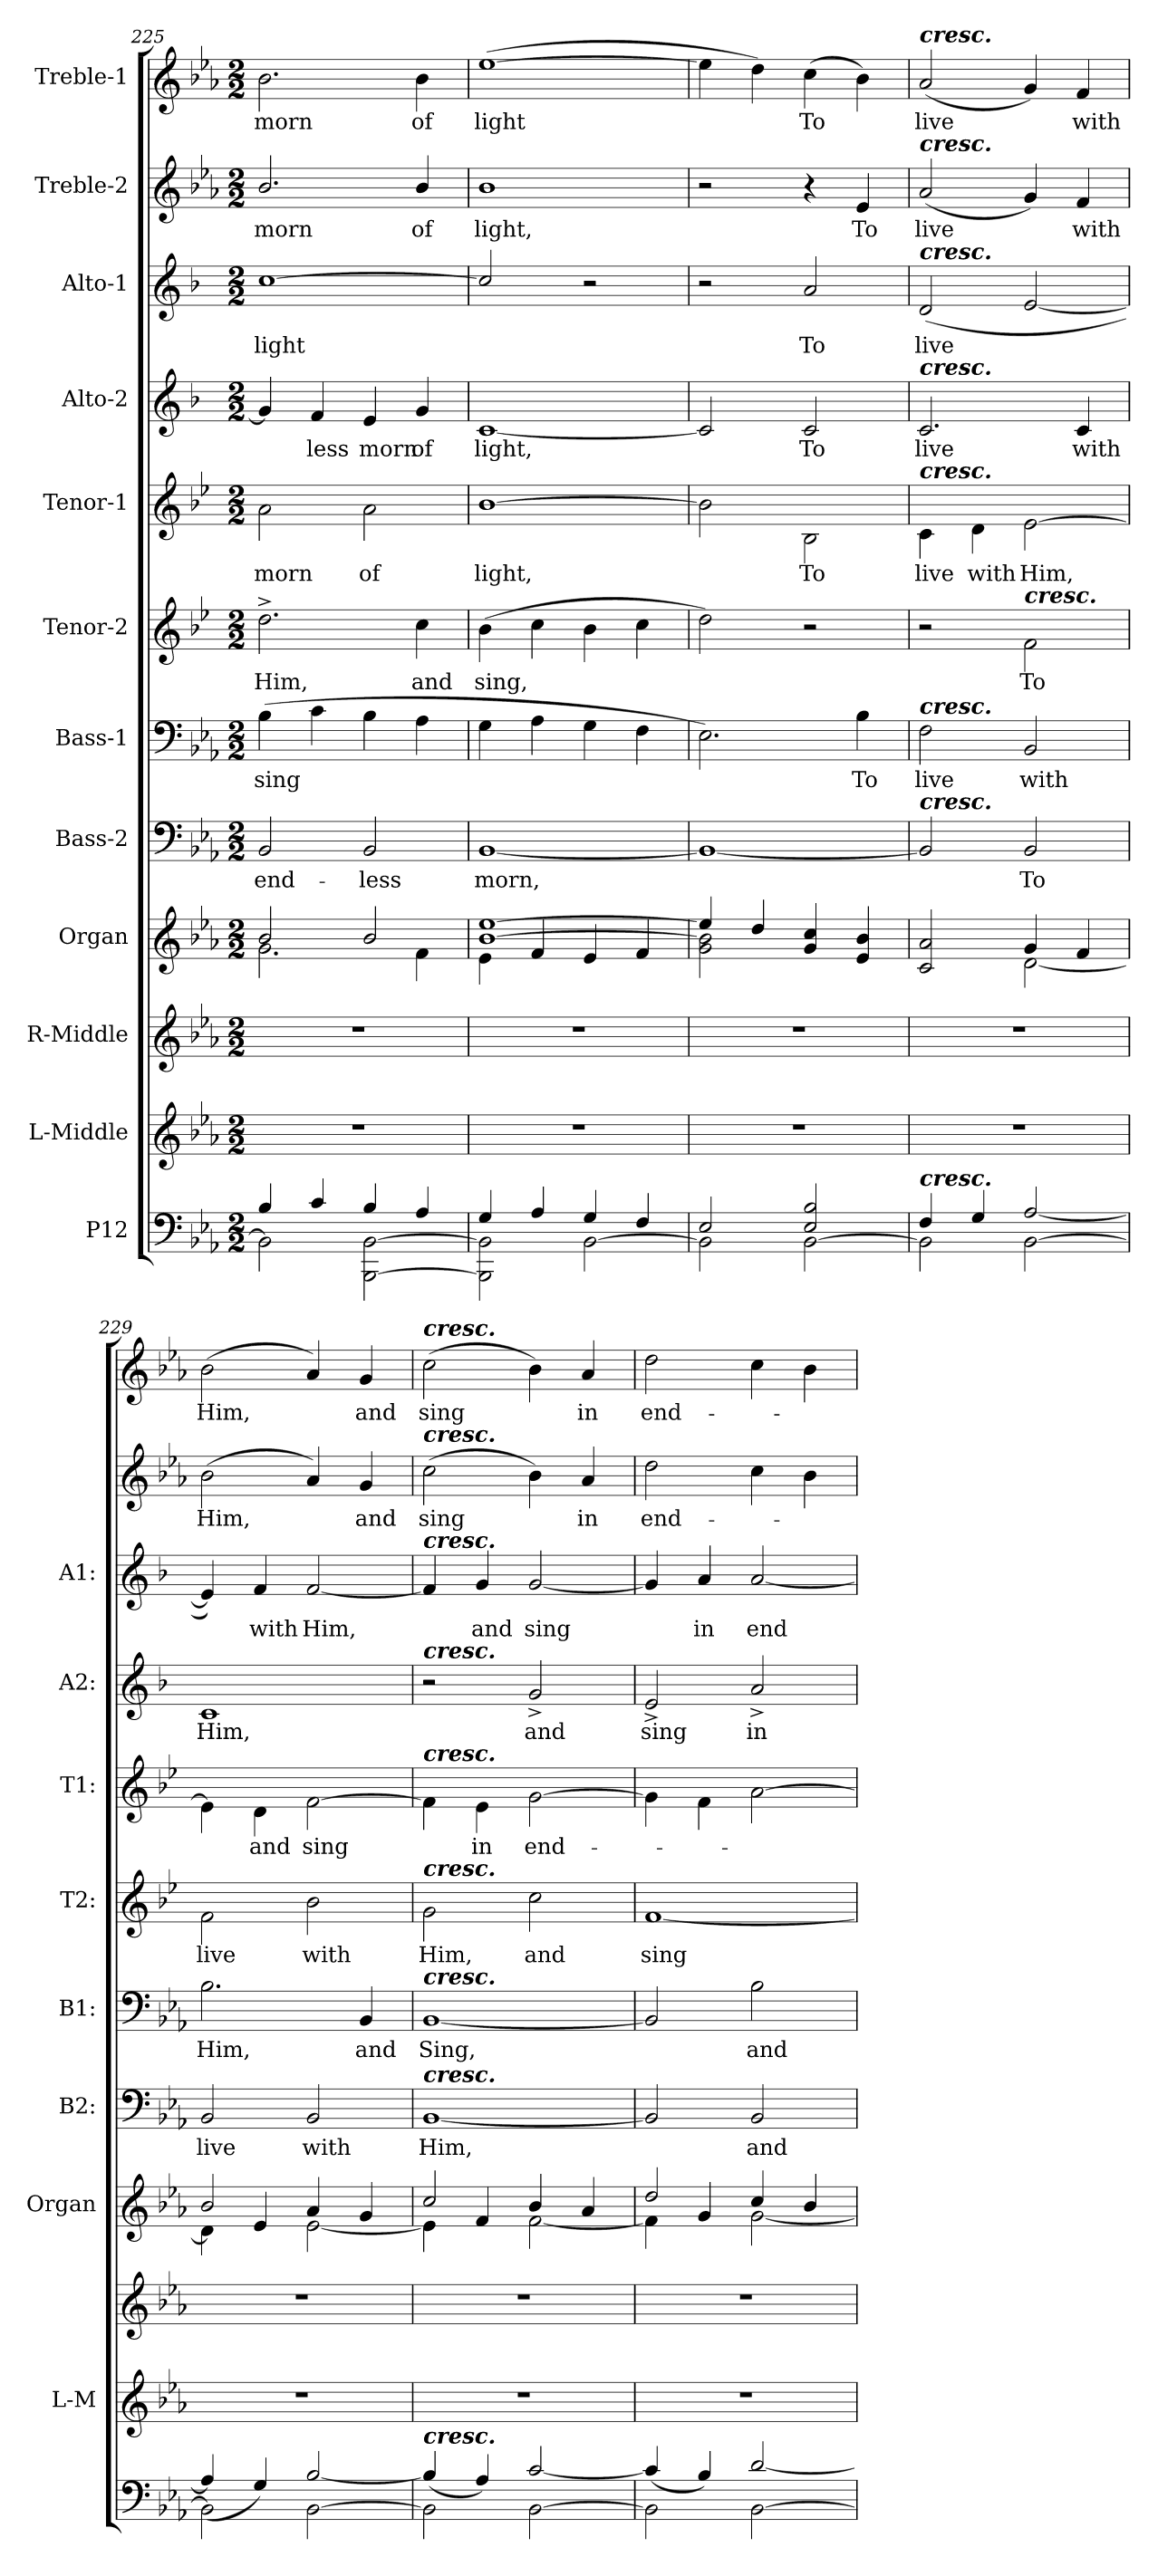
**kern	**kern	**kern	**kern	**kern	**text	**kern	**text	**kern	**text	**kern	**text	**kern	**text	**kern	**text	**kern	**text	**kern	**text
*part12	*part11	*part10	*part9	*part8	*part8	*part7	*part7	*part6	*part6	*part5	*part5	*part4	*part4	*part3	*part3	*part2	*part2	*part1	*part1
*staff12	*staff11	*staff10	*staff9	*staff8	*staff8	*staff7	*staff7	*staff6	*staff6	*staff5	*staff5	*staff4	*staff4	*staff3	*staff3	*staff2	*staff2	*staff1	*staff1
*I"P12	*I"L-Middle	*I"R-Middle	*I"Organ	*I"Bass-2	*	*I"Bass-1	*	*I"Tenor-2	*	*I"Tenor-1	*	*I"Alto-2	*	*I"Alto-1	*	*I"Treble-2	*	*I"Treble-1	*
*	*I'L-M	*	*I'Organ	*I'B2:	*	*I'B1:	*	*I'T2:	*	*I'T1:	*	*I'A2:	*	*I'A1:	*	*	*	*	*
!!LO:PB:g=z
*clefF4	*clefG2	*clefG2	*clefG2	*clefF4	*	*clefF4	*	*clefG2	*	*clefG2	*	*clefG2	*	*clefG2	*	*clefG2	*	*clefG2	*
*	*	*	*	*	*	*	*	*ITrd4c7	*	*ITrd4c7	*	*ITrd1c2	*	*ITrd1c2	*	*ITrd-7c-12	*	*ITrd-7c-12	*
*k[b-e-a-]	*k[b-e-a-]	*k[b-e-a-]	*k[b-e-a-]	*k[b-e-a-]	*	*k[b-e-a-]	*	*k[b-e-a-]	*	*k[b-e-a-]	*	*k[b-e-a-]	*	*k[b-e-a-]	*	*k[b-e-a-]	*	*k[b-e-a-]	*
*E-:	*E-:	*E-:	*E-:	*E-:	*	*E-:	*	*E-:	*	*E-:	*	*E-:	*	*E-:	*	*E-:	*	*E-:	*
*M2/2	*M2/2	*M2/2	*M2/2	*M2/2	*	*M2/2	*	*M2/2	*	*M2/2	*	*M2/2	*	*M2/2	*	*M2/2	*	*M2/2	*
=225	=225	=225	=225	=225	=225	=225	=225	=225	=225	=225	=225	=225	=225	=225	=225	=225	=225	=225	=225
*^	*	*	*^	*	*	*	*	*	*	*	*	*	*	*	*	*	*	*	*
!	!	!	!	!	!	!	!LO:LY:b	!	!LO:LY:b	!	!LO:LY:b	!	!LO:LY:b	!	!	!	!LO:LY:b	!	!LO:LY:b	!	!LO:LY:b
2BB-\]	4B-/	1r	1r	2b-/	2.g\	2BB-/	end-	(>4B-\	sing	2.g^\	Him,	2d\	morn	4f/]	.	[1b-	light	2.bb-/	morn	2.bb-\	morn
!	!	!	!	!	!	!	!	!	!	!	!	!	!	!	!LO:LY:b	!	!	!	!	!	!
.	4c/	.	.	.	.	.	.	4c\	.	.	.	.	.	4e-/	-less	.	.	.	.	.	.
!	!	!	!	!	!	!	!LO:LY:b	!	!	!	!	!	!LO:LY:b	!	!LO:LY:b	!	!	!	!	!	!
[2BBB-\ [2BB-\	4B-/	.	.	2b-/	.	2BB-/	-less	4B-\	.	.	.	2d\	of	4d/	morn	.	.	.	.	.	.
!	!	!	!	!	!	!	!	!	!	!	!LO:LY:b	!	!	!	!LO:LY:b	!	!	!	!LO:LY:b	!	!LO:LY:b
.	4A-/	.	.	.	4f\	.	.	4A-\	.	4f\	and	.	.	4f/	of	.	.	4bb-/	of	4bb-\	of
=226	=226	=226	=226	=226	=226	=226	=226	=226	=226	=226	=226	=226	=226	=226	=226	=226	=226	=226	=226	=226	=226
!	!	!	!	!	!	!	!LO:LY:b	!	!	!	!LO:LY:b	!	!LO:LY:b	!	!LO:LY:b	!	!	!	!LO:LY:b	!	!LO:LY:b
2BBB-\] 2BB-\]	4G/	1r	1r	[1b- [1ee-	4e-\	[1BB-	morn,	4G\	.	(>4e-\	sing,	[1e-	light,	[1B-	light,	2b-/]	.	1bb-	light,	(>[1eee-	light
.	4A-/	.	.	.	4f/	.	.	4A-\	.	4f\	.	.	.	.	.	.	.	.	.	.	.
[2BB-\	4G/	.	.	.	4e-/	.	.	4G\	.	4e-\	.	.	.	.	.	2r	.	.	.	.	.
.	4F/	.	.	.	4f/	.	.	4F\	.	4f\	.	.	.	.	.	.	.	.	.	.	.
=227	=227	=227	=227	=227	=227	=227	=227	=227	=227	=227	=227	=227	=227	=227	=227	=227	=227	=227	=227	=227	=227
2BB-\]	2E-/	1r	1r	4ee-/]	2g\ 2b-\]	1BB-_	.	2.E-\)	.	2g\)	.	2e-\]	.	2B-/]	.	2r	.	2r	.	4eee-\]	.
.	.	.	.	4dd/	.	.	.	.	.	.	.	.	.	.	.	.	.	.	.	4ddd\)	.
!	!	!	!	!	!	!	!	!	!	!	!	!	!LO:LY:b	!	!LO:LY:b	!	!LO:LY:b	!	!	!	!LO:LY:b
[2BB-\	2E-/ 2B-/	.	.	4g/ 4cc/	2ryy	.	.	.	.	2r	.	2E-\	To	2B-/	To	2g/	To	4r	.	(>4ccc\	To
!	!	!	!	!	!	!	!	!	!LO:LY:b	!	!	!	!	!	!	!	!	!	!LO:LY:b	!	!
.	.	.	.	4e-/ 4b-/	.	.	.	4B-\	To	.	.	.	.	.	.	.	.	4ee-/	To	4bb-\)	.
=228	=228	=228	=228	=228	=228	=228	=228	=228	=228	=228	=228	=228	=228	=228	=228	=228	=228	=228	=228	=228	=228
!	!	!	!	!	!	!	!	!	!	!	!	!	!	!	!	!	!	!	!	!LO:TX:a:Bi:t=cresc.	!
!	!	!	!	!	!	!	!	!	!	!	!	!	!	!	!	!	!	!LO:TX:a:Bi:t=cresc.	!	!	!
!	!	!	!	!	!	!	!	!	!	!	!	!	!	!	!	!LO:TX:a:Bi:t=cresc.	!	!	!	!	!
!	!	!	!	!	!	!	!	!	!	!	!	!	!	!LO:TX:a:Bi:t=cresc.	!	!	!	!	!	!	!
!	!	!	!	!	!	!	!	!	!	!	!	!LO:TX:a:Bi:t=cresc.	!	!	!	!	!	!	!	!	!
!	!	!	!	!	!	!	!	!LO:TX:a:Bi:t=cresc.	!	!	!	!	!	!	!	!	!	!	!	!	!
!	!	!	!	!	!	!LO:TX:a:Bi:t=cresc.	!	!	!	!	!	!	!	!	!	!	!	!	!	!	!
!LO:TX:a:Bi:t=cresc.	!	!	!	!	!	!	!	!	!	!	!	!	!	!	!	!	!	!	!	!	!
!	!	!	!	!	!	!	!	!	!LO:LY:b	!	!	!	!LO:LY:b	!	!LO:LY:b	!	!LO:LY:b	!	!LO:LY:b	!	!LO:LY:b
2BB-\]	4F/	1r	1r	2c/ 2a-/	2ryy	2BB-/]	.	2F\	live	2r	.	4F\	live	2.B-/	live	(<2c/	live	(<2aa-/	live	(<2aa-/	live
!	!	!	!	!	!	!	!	!	!	!	!	!	!LO:LY:b	!	!	!	!	!	!	!	!
.	4G/	.	.	.	.	.	.	.	.	.	.	4G\	with	.	.	.	.	.	.	.	.
!	!	!	!	!	!	!	!	!	!	!LO:TX:a:Bi:t=cresc.	!	!	!	!	!	!	!	!	!	!	!
!	!	!	!	!	!	!	!LO:LY:b	!	!LO:LY:b	!	!LO:LY:b	!	!LO:LY:b	!	!	!	!	!	!	!	!
[2BB-\	[2A-/	.	.	4g/	[2d\	2BB-/	To	2BB-/	with	2B-\	To	[2A-\	Him,	.	.	[2d/	.	4gg/)	.	4gg/)	.
!	!	!	!	!	!	!	!	!	!	!	!	!	!	!	!LO:LY:b	!	!	!	!LO:LY:b	!	!LO:LY:b
.	.	.	.	4f/	.	.	.	.	.	.	.	.	.	4B-/	with	.	.	4ff/	with	4ff/	with
=229	=229	=229	=229	=229	=229	=229	=229	=229	=229	=229	=229	=229	=229	=229	=229	=229	=229	=229	=229	=229	=229
!	!	!	!	!	!	!	!LO:LY:b	!	!LO:LY:b	!	!LO:LY:b	!	!	!	!LO:LY:b	!	!	!	!LO:LY:b	!	!LO:LY:b
2BB-\]	(>4A-/]	1r	1r	2b-/	4d\]	2BB-/	live	2.B-\	Him,	2B-\	live	4A-\]	.	1B-	Him,	4d/])	.	(>2bb-\	Him,	(>2bb-\	Him,
!	!	!	!	!	!	!	!	!	!	!	!	!	!LO:LY:b	!	!	!	!LO:LY:b	!	!	!	!
.	4G/)	.	.	.	4e-/	.	.	.	.	.	.	4G\	and	.	.	4e-/	with	.	.	.	.
!	!	!	!	!	!	!	!LO:LY:b	!	!	!	!LO:LY:b	!	!LO:LY:b	!	!	!	!LO:LY:b	!	!	!	!
[2BB-\	[2B-/	.	.	4a-/	[2e-\	2BB-/	with	.	.	2e-\	with	[2B-\	sing	.	.	[2e-/	Him,	4aa-/)	.	4aa-/)	.
!	!	!	!	!	!	!	!	!	!LO:LY:b	!	!	!	!	!	!	!	!	!	!LO:LY:b	!	!LO:LY:b
.	.	.	.	4g/	.	.	.	4BB-/	and	.	.	.	.	.	.	.	.	4gg/	and	4gg/	and
!!LO:PB:g=z
=230	=230	=230	=230	=230	=230	=230	=230	=230	=230	=230	=230	=230	=230	=230	=230	=230	=230	=230	=230	=230	=230
!	!	!	!	!	!	!	!	!	!	!	!	!	!	!	!	!	!	!	!	!LO:TX:a:Bi:t=cresc.	!
!	!	!	!	!	!	!	!	!	!	!	!	!	!	!	!	!	!	!LO:TX:a:Bi:t=cresc.	!	!	!
!	!	!	!	!	!	!	!	!	!	!	!	!	!	!	!	!LO:TX:a:Bi:t=cresc.	!	!	!	!	!
!	!	!	!	!	!	!	!	!	!	!	!	!	!	!LO:TX:a:Bi:t=cresc.	!	!	!	!	!	!	!
!	!	!	!	!	!	!	!	!	!	!	!	!LO:TX:a:Bi:t=cresc.	!	!	!	!	!	!	!	!	!
!	!	!	!	!	!	!	!	!	!	!LO:TX:a:Bi:t=cresc.	!	!	!	!	!	!	!	!	!	!	!
!	!	!	!	!	!	!	!	!LO:TX:a:Bi:t=cresc.	!	!	!	!	!	!	!	!	!	!	!	!	!
!	!	!	!	!	!	!LO:TX:a:Bi:t=cresc.	!	!	!	!	!	!	!	!	!	!	!	!	!	!	!
!LO:TX:a:Bi:t=cresc.	!	!	!	!	!	!	!	!	!	!	!	!	!	!	!	!	!	!	!	!	!
!	!	!	!	!	!	!	!LO:LY:b	!	!LO:LY:b	!	!LO:LY:b	!	!	!	!	!	!	!	!LO:LY:b	!	!LO:LY:b
2BB-\]	(>4B-/]	1r	1r	2cc/	4e-\]	[1BB-	Him,	[1BB-	Sing,	2c\	Him,	4B-\]	.	2r	.	4e-/]	.	(>2ccc\	sing	(>2ccc\	sing
!	!	!	!	!	!	!	!	!	!	!	!	!	!LO:LY:b	!	!	!	!LO:LY:b	!	!	!	!
.	4A-/)	.	.	.	4f/	.	.	.	.	.	.	4A-\	in	.	.	4f/	and	.	.	.	.
!	!	!	!	!	!	!	!	!	!	!	!LO:LY:b	!	!LO:LY:b	!	!LO:LY:b	!	!LO:LY:b	!	!	!	!
[2BB-\	[2c/	.	.	4b-/	[2f\	.	.	.	.	2f\	and	[2c\	end-	2f^/	and	[2f/	sing	4bb-\)	.	4bb-\)	.
!	!	!	!	!	!	!	!	!	!	!	!	!	!	!	!	!	!	!	!LO:LY:b	!	!LO:LY:b
.	.	.	.	4a-/	.	.	.	.	.	.	.	.	.	.	.	.	.	4aa-/	in	4aa-/	in
=231	=231	=231	=231	=231	=231	=231	=231	=231	=231	=231	=231	=231	=231	=231	=231	=231	=231	=231	=231	=231	=231
!	!	!	!	!	!	!	!	!	!	!	!LO:LY:b	!	!	!	!LO:LY:b	!	!	!	!LO:LY:b	!	!LO:LY:b
2BB-\]	(>4c/]	1r	1r	2dd/	4f\]	2BB-/]	.	2BB-/]	.	[1B-	sing	4c\]	.	2d^/	sing	4f/]	.	2ddd\	end-	2ddd\	end-
!	!	!	!	!	!	!	!	!	!	!	!	!	!	!	!	!	!LO:LY:b	!	!	!	!
.	4B-/)	.	.	.	4g/	.	.	.	.	.	.	4B-\	.	.	.	4g/	in	.	.	.	.
!	!	!	!	!	!	!	!LO:LY:b	!	!LO:LY:b	!	!	!	!	!	!LO:LY:b	!	!LO:LY:b	!	!	!	!
[2BB-\	[2d/	.	.	4cc/	[2g\	2BB-/	and	2B-\	and	.	.	[2d\	.	2g^/	in	[2g/	end-	4ccc\	.	4ccc\	.
.	.	.	.	4b-/	.	.	.	.	.	.	.	.	.	.	.	.	.	4bb-\	.	4bb-\	.
*v	*v	*	*	*v	*v	*	*	*	*	*	*	*	*	*	*	*	*	*	*	*	*
=	=	=	=	=	=	=	=	=	=	=	=	=	=	=	=	=	=	=	=
*-	*-	*-	*-	*-	*-	*-	*-	*-	*-	*-	*-	*-	*-	*-	*-	*-	*-	*-	*-
